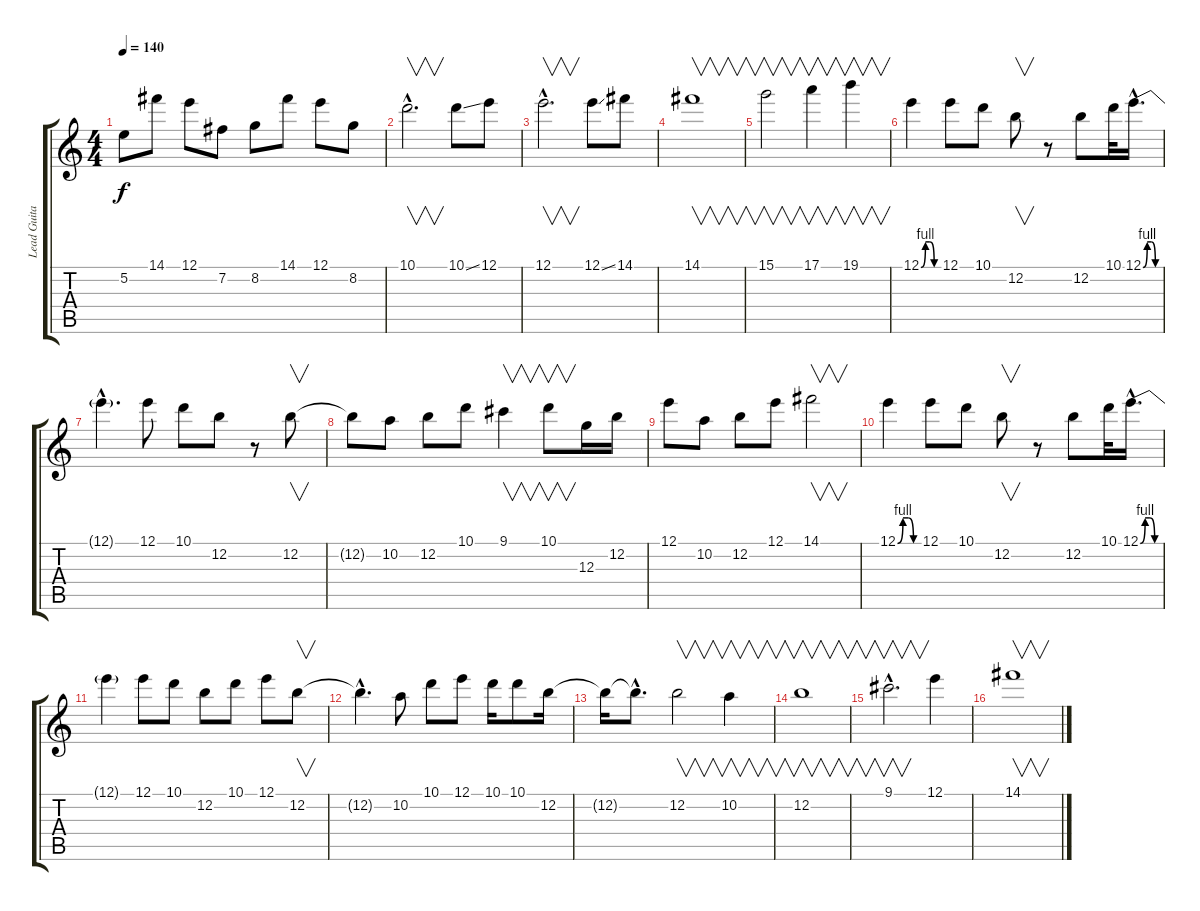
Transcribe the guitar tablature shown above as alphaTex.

\track ("Lead Guitar" "Lead Guita") {instrument distortionguitar}
\staff {score tabs}
\tuning (E4 B3 G3 D3 A2 E2) {hide}
\ts (4 4)
\tempo 140
\clef g2
\ks c
5.2.8{dy f} 14.1.8 12.1.8 7.2.8 8.2.8 14.1.8 12.1.8 8.2.8 |
10.1{hac}.2{v d} 10.1{ss}.8 12.1.8 |
12.1{hac}.2{v d} 12.1{ss}.8 14.1.8 |
14.1.1{v} |
15.1.2{v} 17.1.4{v} 19.1.4{v} |
12.1{be (custom 0 0 15 4 30 4 45 0 60 0)}.4 12.1.8 10.1.8 12.2.8{v} r.8 12.2.8 10.1.32 12.1{be (custom 0 0 15 4 30 4 45 0 60 0) hac}.16{d} |
12.1{hac t}.4{d} 12.1.8 10.1.8 12.2.8 r.8 12.2.8{v} |
12.2{t}.8 10.2.8 12.2.8 10.1.8 9.1.4{v} 10.1.8{v} 12.3.16 12.2.16 |
12.1.8 10.2.8 12.2.8 12.1.8 14.1.2{v} |
12.1{be (custom 0 0 15 4 30 4 45 0 60 0)}.4 12.1.8 10.1.8 12.2.8{v} r.8 12.2.8 10.1.32 12.1{be (custom 0 0 15 4 30 4 45 0 60 0) hac}.16{d} |
12.1{t}.4 12.1.8 10.1.8 12.2.8 10.1.8 12.1.8 12.2.8{v} |
12.2{hac t}.4{d} 10.2.8 10.1.8 12.1.8 10.1.16 10.1.8 12.2.16 |
12.2{t}.16 12.2{hac t}.8{d} 12.2.2{v} 10.2.4{v} |
12.2.1{v} |
9.1{hac}.2{v d} 12.1.4 |
14.1.1{v}
